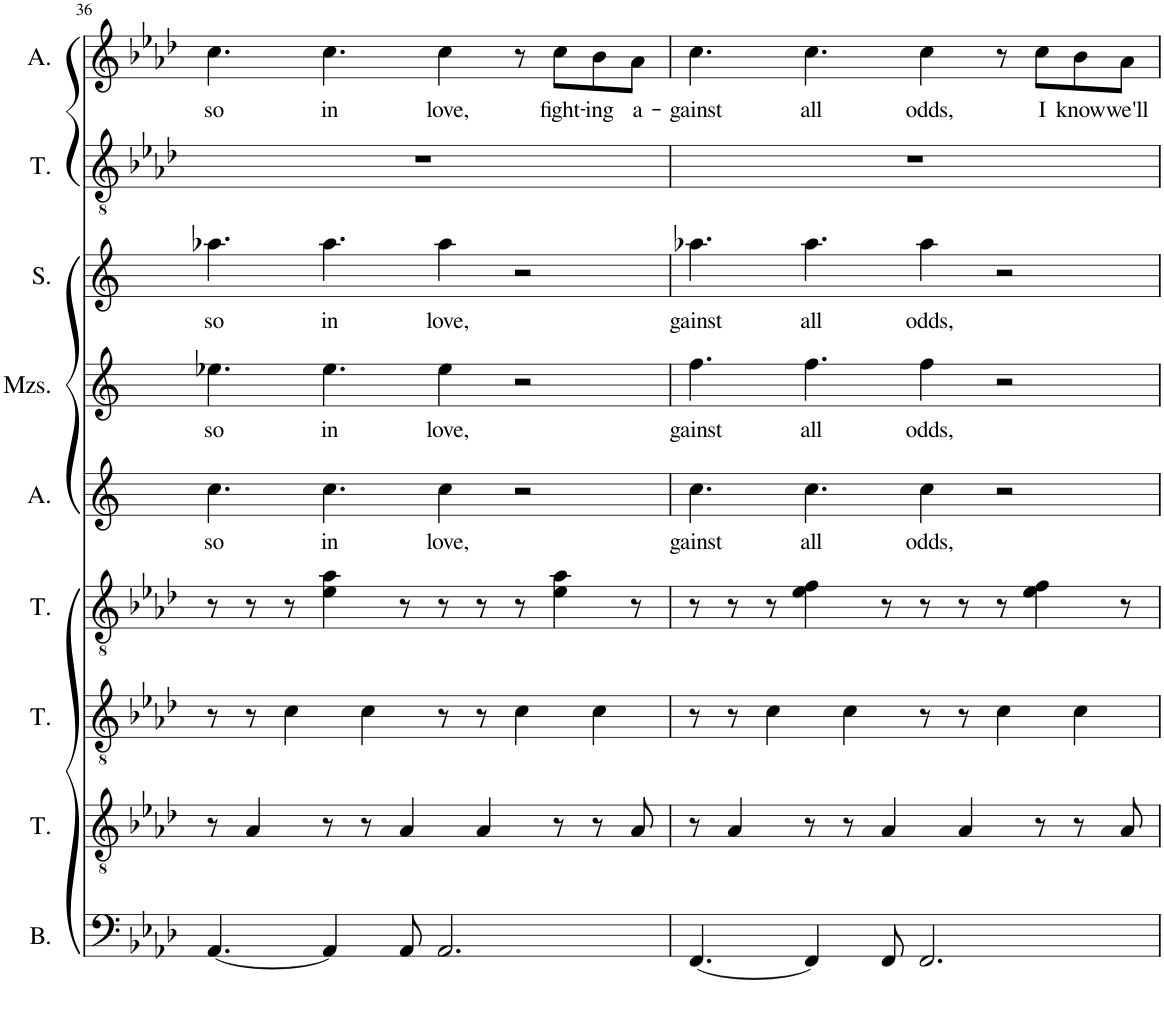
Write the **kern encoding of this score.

**kern	**kern	**kern	**kern	**kern	**text	**kern	**text	**kern	**text	**kern	**kern	**text
*part9	*part8	*part7	*part6	*part5	*part5	*part4	*part4	*part3	*part3	*part2	*part1	*part1
*staff9	*staff8	*staff7	*staff6	*staff5	*staff5	*staff4	*staff4	*staff3	*staff3	*staff2	*staff1	*staff1
*I"Bass	*I"Tenor	*I"Tenor	*I"Tenor	*I"Alto	*	*I"Mezzo-soprano	*	*I"Soprano	*	*I"Tenor	*I"Alto	*
*I'B.	*I'T.	*I'T.	*I'T.	*I'A.	*	*I'Mzs.	*	*I'S.	*	*I'T.	*I'A.	*
!!LO:PB:g=z
*clefF4	*clefGv2	*clefGv2	*clefGv2	*clefG2	*	*clefG2	*	*clefG2	*	*clefGv2	*clefG2	*
*k[b-e-a-d-]	*k[b-e-a-d-]	*k[b-e-a-d-]	*k[b-e-a-d-]	*k[]	*	*k[]	*	*k[]	*	*k[b-e-a-d-]	*k[b-e-a-d-]	*
*M12/8	*M12/8	*M12/8	*M12/8	*M12/8	*	*M12/8	*	*M12/8	*	*M12/8	*M12/8	*
=36	=36	=36	=36	=36	=36	=36	=36	=36	=36	=36	=36	=36
!	!	!	!	!	!LO:LY:b	!	!LO:LY:b	!	!LO:LY:b	!	!	!LO:LY:b
[4.AA-/	8r	8r	8r	4.cc\	so	4.ee-X\	so	4.aa-X\	so	1.r	4.cc\	so
.	4A-/	8r	8r	.	.	.	.	.	.	.	.	.
.	.	4c\	8r	.	.	.	.	.	.	.	.	.
!	!	!	!	!	!LO:LY:b	!	!LO:LY:b	!	!LO:LY:b	!	!	!LO:LY:b
4AA-/]	8r	.	4e-\ 4a-\	4.cc\	in	4.ee-\	in	4.aa-\	in	.	4.cc\	in
.	8r	4c\	.	.	.	.	.	.	.	.	.	.
8AA-/	4A-/	.	8r	.	.	.	.	.	.	.	.	.
!	!	!	!	!	!LO:LY:b	!	!LO:LY:b	!	!LO:LY:b	!	!	!LO:LY:b
2.AA-/	.	8r	8r	4cc\	love,	4ee-\	love,	4aa-\	love,	.	4cc\	love,
.	4A-/	8r	8r	.	.	.	.	.	.	.	.	.
.	.	4c\	8r	2r	.	2r	.	2r	.	.	8r	.
!	!	!	!	!	!	!	!	!	!	!	!	!LO:LY:b
.	8r	.	4e-\ 4a-\	.	.	.	.	.	.	.	8cc\L	fight-
!	!	!	!	!	!	!	!	!	!	!	!	!LO:LY:b
.	8r	4c\	.	.	.	.	.	.	.	.	8b-\	-ing
!	!	!	!	!	!	!	!	!	!	!	!	!LO:LY:b
.	8A-/	.	8r	.	.	.	.	.	.	.	8a-\J	a-
=37	=37	=37	=37	=37	=37	=37	=37	=37	=37	=37	=37	=37
!	!	!	!	!	!LO:LY:b	!	!LO:LY:b	!	!LO:LY:b	!	!	!LO:LY:b
[4.FF/	8r	8r	8r	4.cc\	-gainst	4.ff\	-gainst	4.aa-X\	-gainst	1.r	4.cc\	-gainst
.	4A-/	8r	8r	.	.	.	.	.	.	.	.	.
.	.	4c\	8r	.	.	.	.	.	.	.	.	.
!	!	!	!	!	!LO:LY:b	!	!LO:LY:b	!	!LO:LY:b	!	!	!LO:LY:b
4FF/]	8r	.	4e-\ 4f\	4.cc\	all	4.ff\	all	4.aa-\	all	.	4.cc\	all
.	8r	4c\	.	.	.	.	.	.	.	.	.	.
8FF/	4A-/	.	8r	.	.	.	.	.	.	.	.	.
!	!	!	!	!	!LO:LY:b	!	!LO:LY:b	!	!LO:LY:b	!	!	!LO:LY:b
2.FF/	.	8r	8r	4cc\	odds,	4ff\	odds,	4aa-\	odds,	.	4cc\	odds,
.	4A-/	8r	8r	.	.	.	.	.	.	.	.	.
.	.	4c\	8r	2r	.	2r	.	2r	.	.	8r	.
!	!	!	!	!	!	!	!	!	!	!	!	!LO:LY:b
.	8r	.	4e-\ 4f\	.	.	.	.	.	.	.	8cc\L	I
!	!	!	!	!	!	!	!	!	!	!	!	!LO:LY:b
.	8r	4c\	.	.	.	.	.	.	.	.	8b-\	know
!	!	!	!	!	!	!	!	!	!	!	!	!LO:LY:b
.	8A-/	.	8r	.	.	.	.	.	.	.	8a-\J	we'll
=	=	=	=	=	=	=	=	=	=	=	=	=
*-	*-	*-	*-	*-	*-	*-	*-	*-	*-	*-	*-	*-
